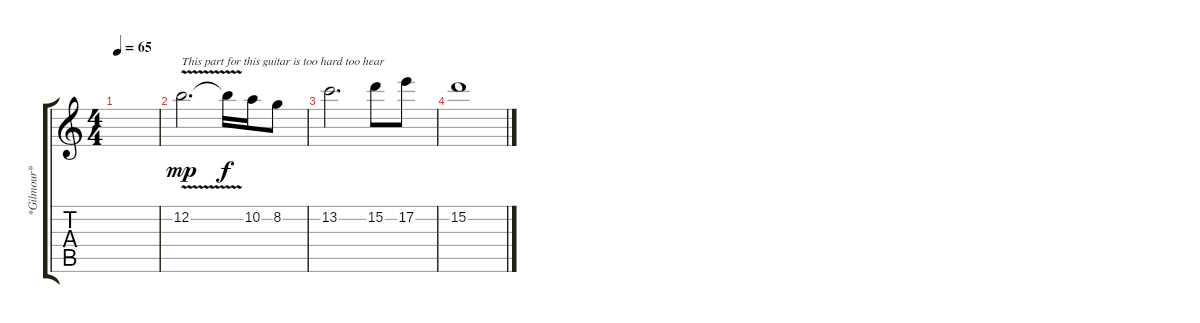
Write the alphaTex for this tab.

\track ("*Gilmour* (Clean Electric w/Reverb/Fuzz)" "*Gilmour* ") {instrument electricguitarjazz}
\staff {score tabs}
\tuning (E4 B3 G3 D3 A2 E2) {hide}
\ts (4 4)
\tempo 65
\clef g2
\ks c
|
12.2{v}.2{d txt "This part for this guitar is too hard too hear" dy mp instrument overdrivenguitar} 12.2{t}.16{dy f} 10.2.16 8.2.8 |
13.2.2{d} 15.2.8 17.2.8 |
15.2.1
